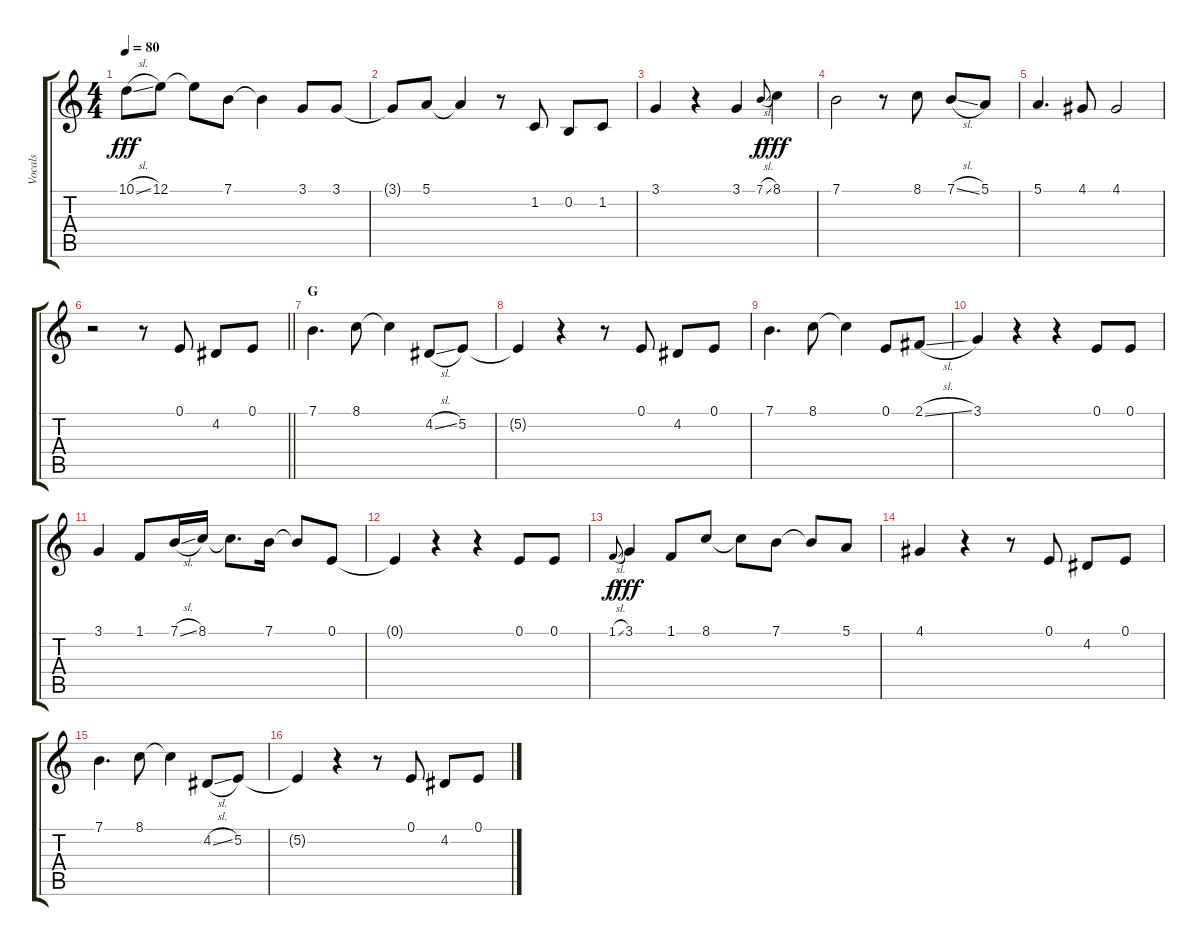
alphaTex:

\track ("Vocals" "Vocals") {instrument voiceoohs}
\staff {score tabs}
\tuning (E4 B3 G3 D3 A2 E2) {hide}
\ts (4 4)
\tempo 80
\clef g2
\ks c
10.1{sl}.8{dy fff} 12.1.8 12.1{t}.8 7.1.8 7.1{t}.4 3.1.8 3.1.8 |
3.1{t}.8 5.1.8 5.1{t}.4 r.8 1.2.8 0.2.8 1.2.8 |
3.1.4 r.4 3.1.4 7.1{sl}.8{gr onbeat dy f} 8.1.4{dy fff} |
7.1.2 r.8 8.1.8 7.1{sl}.8 5.1.8 |
5.1.4{d} 4.1.8 4.1.2 |
\barLineRight lightlight
r.2 r.8 0.1.8 4.2.8 0.1.8 |
\section ("" "G")
7.1.4{d} 8.1.8 8.1{t}.4 4.2{sl}.8 5.2.8 |
5.2{t}.4 r.4 r.8 0.1.8 4.2.8 0.1.8 |
7.1.4{d} 8.1.8 8.1{t}.4 0.1.8 2.1{sl}.8 |
3.1.4 r.4 r.4 0.1.8 0.1.8 |
3.1.4 1.1.8 7.1{sl}.16 8.1.16 8.1{t}.8{d} 7.1.16 7.1{t}.8 0.1.8 |
0.1{t}.4 r.4 r.4 0.1.8 0.1.8 |
1.1{sl}.8{gr onbeat dy f} 3.1.4{dy fff} 1.1.8 8.1.8 8.1{t}.8 7.1.8 7.1{t}.8 5.1.8 |
4.1.4 r.4 r.8 0.1.8 4.2.8 0.1.8 |
7.1.4{d} 8.1.8 8.1{t}.4 4.2{sl}.8 5.2.8 |
5.2{t}.4 r.4 r.8 0.1.8 4.2.8 0.1.8
